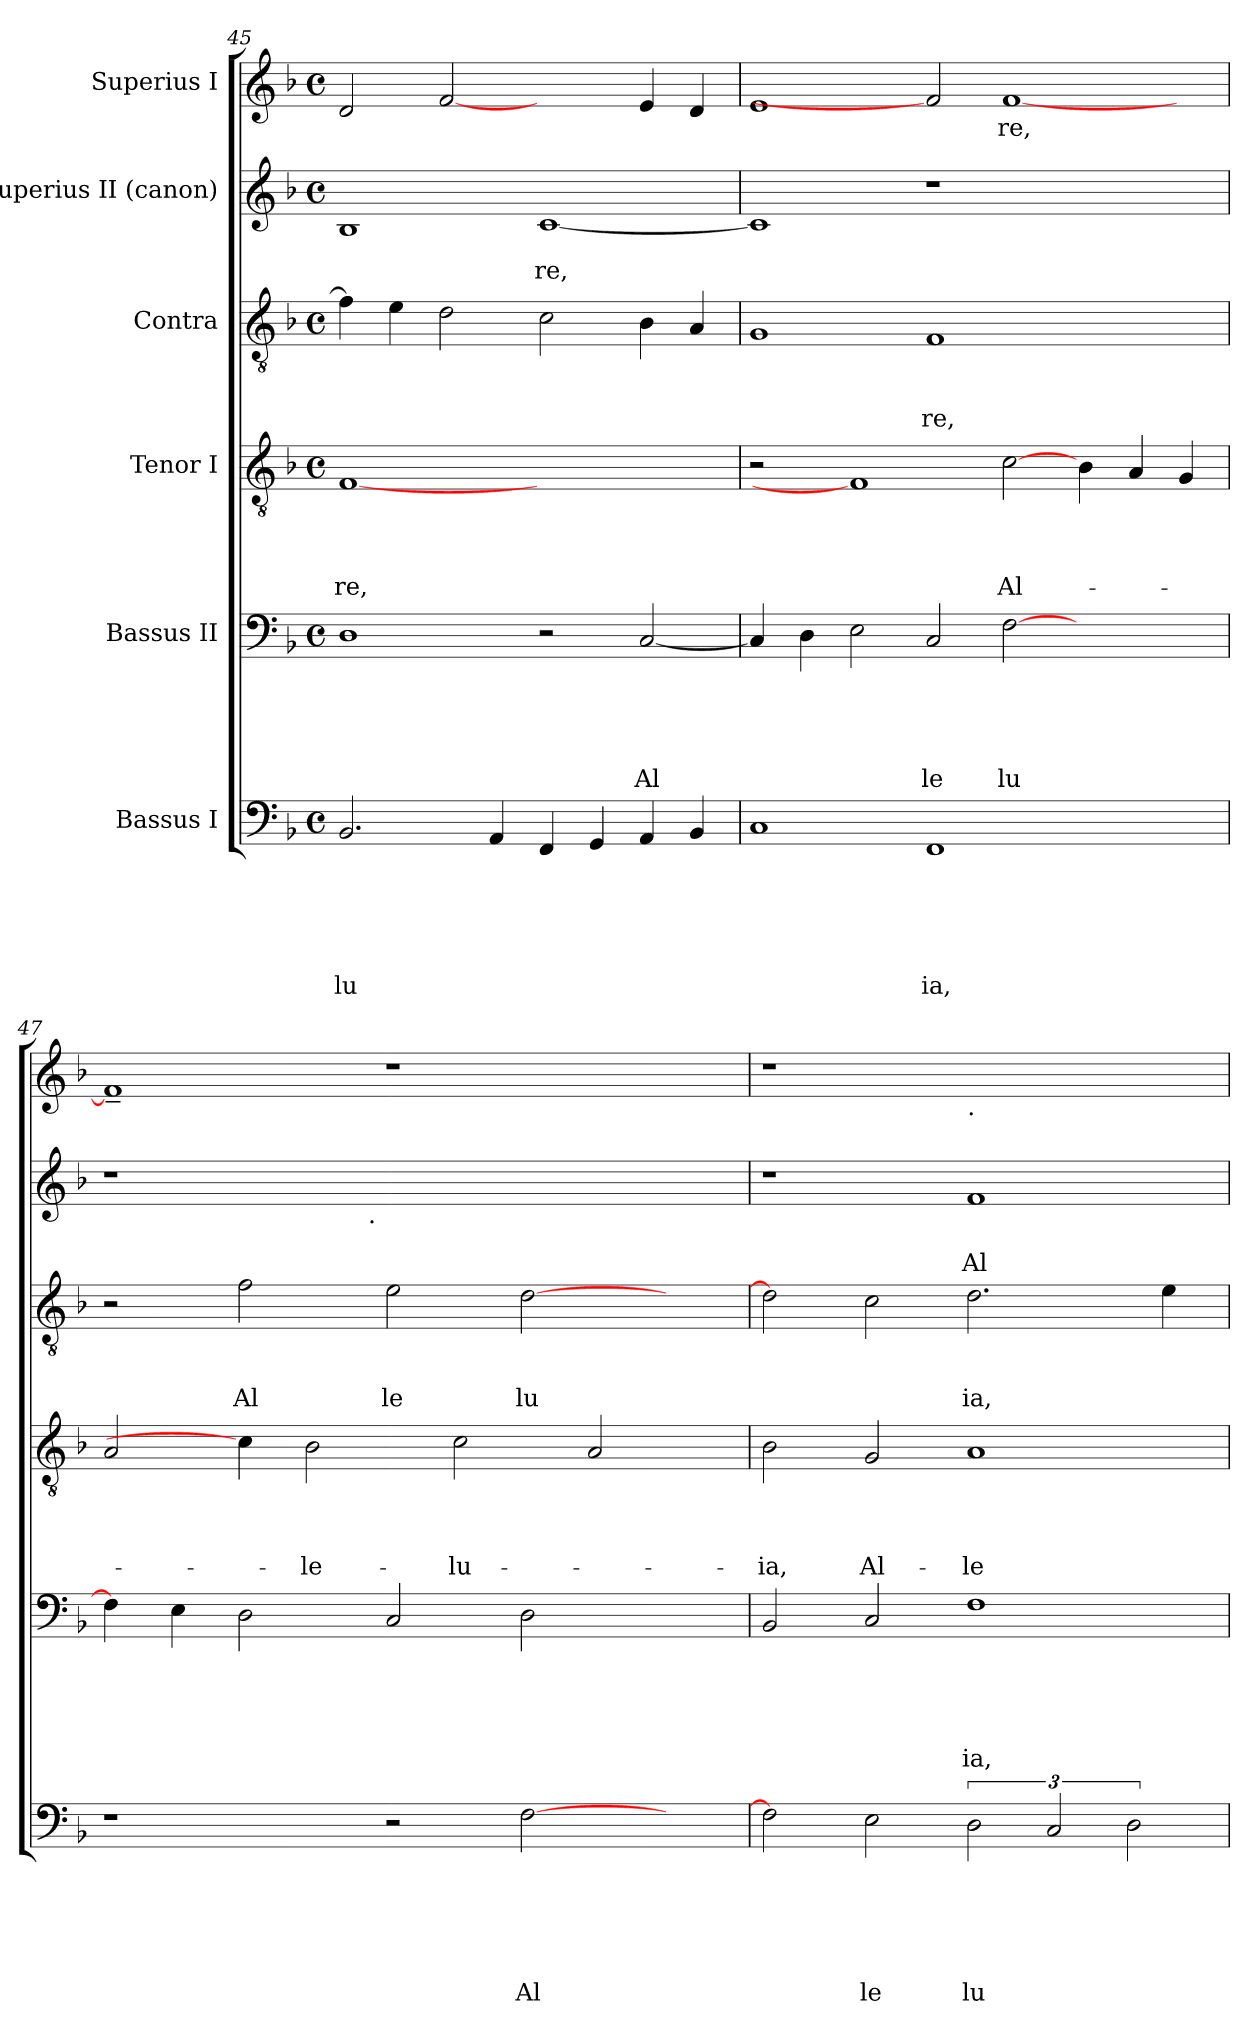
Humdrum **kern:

**kern	**text	**text	**text	**text	**text	**text	**kern	**text	**text	**text	**text	**text	**kern	**text	**text	**text	**text	**kern	**text	**text	**text	**kern	**text	**text	**kern	**text
*part6	*part6	*part6	*part6	*part6	*part6	*part6	*part5	*part5	*part5	*part5	*part5	*part5	*part4	*part4	*part4	*part4	*part4	*part3	*part3	*part3	*part3	*part2	*part2	*part2	*part1	*part1
*staff6	*staff6	*staff6	*staff6	*staff6	*staff6	*staff6	*staff5	*staff5	*staff5	*staff5	*staff5	*staff5	*staff4	*staff4	*staff4	*staff4	*staff4	*staff3	*staff3	*staff3	*staff3	*staff2	*staff2	*staff2	*staff1	*staff1
*I"Bassus I	*	*	*	*	*	*	*I"Bassus II	*	*	*	*	*	*I"Tenor I	*	*	*	*	*I"Contra	*	*	*	*I"Superius II (canon)	*	*	*I"Superius I	*
*clefF4	*	*	*	*	*	*	*clefF4	*	*	*	*	*	*clefGv2	*	*	*	*	*clefGv2	*	*	*	*clefG2	*	*	*clefG2	*
*k[b-]	*	*	*	*	*	*	*k[b-]	*	*	*	*	*	*k[b-]	*	*	*	*	*k[b-]	*	*	*	*k[b-]	*	*	*k[b-]	*
*F:	*	*	*	*	*	*	*F:	*	*	*	*	*	*F:	*	*	*	*	*F:	*	*	*	*F:	*	*	*F:	*
*M4/4	*	*	*	*	*	*	*M4/4	*	*	*	*	*	*M4/4	*	*	*	*	*M4/4	*	*	*	*M4/4	*	*	*M4/4	*
*met(c)	*	*	*	*	*	*	*met(c)	*	*	*	*	*	*met(c)	*	*	*	*	*met(c)	*	*	*	*met(c)	*	*	*met(c)	*
=45	=45	=45	=45	=45	=45	=45	=45	=45	=45	=45	=45	=45	=45	=45	=45	=45	=45	=45	=45	=45	=45	=45	=45	=45	=45	=45
!	!	!	!	!	!	!LO:LY:b	!	!	!	!	!	!	!	!	!	!	!LO:LY:b	!	!	!	!	!	!	!	!	!
2.BB-/	.	.	.	.	.	lu	1D	.	.	.	.	.	[1F	.	.	.	-re,	4f\]	.	.	.	1B-	.	.	2d/	.
.	.	.	.	.	.	.	.	.	.	.	.	.	.	.	.	.	.	4e\	.	.	.	.	.	.	.	.
.	.	.	.	.	.	.	.	.	.	.	.	.	.	.	.	.	.	2d\	.	.	.	.	.	.	[2f	.
4AA/	.	.	.	.	.	.	.	.	.	.	.	.	.	.	.	.	.	.	.	.	.	.	.	.	.	.
!	!	!	!	!	!	!	!	!	!	!	!	!	!	!	!	!	!	!	!	!	!	!	!	!LO:LY:b	!	!
4FF/	.	.	.	.	.	.	2r	.	.	.	.	.	1ryy	.	.	.	.	2c\	.	.	.	[<1c	.	re,	2ryy	.
4GG/	.	.	.	.	.	.	.	.	.	.	.	.	.	.	.	.	.	.	.	.	.	.	.	.	.	.
!	!	!	!	!	!	!	!	!	!	!	!	!LO:LY:b	!	!	!	!	!	!	!	!	!	!	!	!	!	!
4AA/	.	.	.	.	.	.	[<2C/	.	.	.	.	Al	.	.	.	.	.	4B-\	.	.	.	.	.	.	4e/	.
4BB-/	.	.	.	.	.	.	.	.	.	.	.	.	.	.	.	.	.	4A/	.	.	.	.	.	.	4d/	.
=46!	=46!	=46!	=46!	=46!	=46!	=46!	=46!	=46!	=46!	=46!	=46!	=46!	=46!	=46!	=46!	=46!	=46!	=46!	=46!	=46!	=46!	=46!	=46!	=46!	=46!	=46!
1C	.	.	.	.	.	.	4C/]	.	.	.	.	.	2r	.	.	.	.	1G	.	.	.	1c]	.	.	1e	.
.	.	.	.	.	.	.	4D\	.	.	.	.	.	.	.	.	.	.	.	.	.	.	.	.	.	.	.
.	.	.	.	.	.	.	2E\	.	.	.	.	.	1F]	.	.	.	.	.	.	.	.	.	.	.	.	.
!	!	!	!	!	!	!LO:LY:b	!	!	!	!	!	!LO:LY:b	!	!	!	!	!	!	!	!	!LO:LY:b	!	!	!	!	!
1FF	.	.	.	.	.	ia,	2C/	.	.	.	.	le	.	.	.	.	.	1F	.	.	-re,	1r	.	.	2f]	.
!	!	!	!	!	!	!	!	!	!	!	!	!LO:LY:b	!	!	!	!	!LO:LY:b	!	!	!	!	!	!	!	!	!LO:LY:b
.	.	.	.	.	.	.	[<2F\	.	.	.	.	lu	[2c\	.	.	.	Al-	.	.	.	.	.	.	.	[<1f	-re,
2.ryy	.	.	.	.	.	.	2.ryy	.	.	.	.	.	4B-\	.	.	.	.	2.ryy	.	.	.	2.ryy	.	.	.	.
.	.	.	.	.	.	.	.	.	.	.	.	.	4A/	.	.	.	.	.	.	.	.	.	.	.	.	.
.	.	.	.	.	.	.	.	.	.	.	.	.	4G/	.	.	.	.	.	.	.	.	.	.	.	4ryy	.
!!LO:LB:g=z
=47!	=47!	=47!	=47!	=47!	=47!	=47!	=47!	=47!	=47!	=47!	=47!	=47!	=47!	=47!	=47!	=47!	=47!	=47!	=47!	=47!	=47!	=47!	=47!	=47!	=47!	=47!
*	*	*	*	*	*	*	*	*	*	*	*	*	*	*	*	*	*	*	*	*	*	*^	*	*	*	*
1r	.	.	.	.	.	.	4F\]	.	.	.	.	.	2A/	.	.	.	.	2r	.	.	.	1r	2ryy	.	.	1f~<]	.
.	.	.	.	.	.	.	4E\	.	.	.	.	.	.	.	.	.	.	.	.	.	.	.	.	.	.	.	.
!	!	!	!	!	!	!	!	!	!	!	!	!	!	!	!	!	!	!	!	!	!LO:LY:b	!	!	!	!	!	!
.	.	.	.	.	.	.	2D\	.	.	.	.	.	4c\]	.	.	.	.	2f\	.	.	Al	.	4...ryy	.	.	.	.
!	!	!	!	!	!	!	!	!	!	!	!	!	!	!	!	!	!LO:LY:b	!	!	!	!	!	!	!	!	!	!
.	.	.	.	.	.	.	.	.	.	.	.	.	2B-\	.	.	.	-le-	.	.	.	.	.	.	.	.	.	.
!	!	!	!	!	!	!	!	!	!	!	!	!	!	!	!	!	!	!	!	!	!	!	!LO:TX:b:t=.	!	!	!	!
.	.	.	.	.	.	.	.	.	.	.	.	.	.	.	.	.	.	.	.	.	.	.	1ryy	.	.	.	.
!	!	!	!	!	!	!	!	!	!	!	!	!	!	!	!	!	!	!	!	!	!LO:LY:b	!	!	!	!	!	!
2r	.	.	.	.	.	.	2C/	.	.	.	.	.	.	.	.	.	.	2e\	.	.	le	1ryy	.	.	.	1r	.
!	!	!	!	!	!	!	!	!	!	!	!	!	!	!	!	!	!LO:LY:b	!	!	!	!	!	!	!	!	!	!
.	.	.	.	.	.	.	.	.	.	.	.	.	2c\	.	.	.	-lu-	.	.	.	.	.	.	.	.	.	.
!	!	!	!	!	!	!LO:LY:b	!	!	!	!	!	!	!	!	!	!	!	!	!	!	!LO:LY:b	!	!	!	!	!	!
[>2F\	.	.	.	.	.	Al	2D\	.	.	.	.	.	.	.	.	.	.	[>2d\	.	.	lu	.	.	.	.	.	.
.	.	.	.	.	.	.	.	.	.	.	.	.	2A/	.	.	.	.	.	.	.	.	.	.	.	.	.	.
.	.	.	.	.	.	.	.	.	.	.	.	.	.	.	.	.	.	.	.	.	.	.	4ryy	.	.	.	.
4ryy	.	.	.	.	.	.	4ryy	.	.	.	.	.	.	.	.	.	.	4ryy	.	.	.	4ryy	.	.	.	4ryy	.
.	.	.	.	.	.	.	.	.	.	.	.	.	.	.	.	.	.	.	.	.	.	.	32ryy	.	.	.	.
=48!	=48!	=48!	=48!	=48!	=48!	=48!	=48!	=48!	=48!	=48!	=48!	=48!	=48!	=48!	=48!	=48!	=48!	=48!	=48!	=48!	=48!	=48!	=48!	=48!	=48!	=48!	=48!
!	!	!	!	!	!	!	!	!	!	!	!	!	!	!	!	!	!LO:LY:b	!	!	!	!	!	!	!	!	!	!
*	*	*	*	*	*	*	*	*	*	*	*	*	*	*	*	*	*	*	*	*	*	*v	*v	*	*	*	*
2F\]	.	.	.	.	.	.	2BB-/	.	.	.	.	.	2B-\	.	.	.	-ia,	2d\]	.	.	.	1r	.	.	1r	.
!	!	!	!	!	!	!LO:LY:b	!	!	!	!	!	!	!	!	!	!	!LO:LY:b	!	!	!	!	!	!	!	!	!
2E\	.	.	.	.	.	le	2C/	.	.	.	.	.	2G/	.	.	.	Al-	2c\	.	.	.	.	.	.	.	.
!	!	!	!	!	!	!	!	!	!	!	!	!	!	!	!	!	!	!	!	!	!	!	!	!	!LO:TX:b:t=.	!
!	!	!	!	!	!	!LO:LY:b	!	!	!	!	!	!LO:LY:b	!	!	!	!	!LO:LY:b	!	!	!	!LO:LY:b	!	!	!LO:LY:b	!	!
3D\	.	.	.	.	.	lu	1F	.	.	.	.	ia,	1A	.	.	.	-le-	2.d\	.	.	ia,	1f	.	Al-	1ryy	.
3C/	.	.	.	.	.	.	.	.	.	.	.	.	.	.	.	.	.	.	.	.	.	.	.	.	.	.
3D\	.	.	.	.	.	.	.	.	.	.	.	.	.	.	.	.	.	.	.	.	.	.	.	.	.	.
.	.	.	.	.	.	.	.	.	.	.	.	.	.	.	.	.	.	4e\	.	.	.	.	.	.	.	.
=!	=!	=!	=!	=!	=!	=!	=!	=!	=!	=!	=!	=!	=!	=!	=!	=!	=!	=!	=!	=!	=!	=!	=!	=!	=!	=!
*-	*-	*-	*-	*-	*-	*-	*-	*-	*-	*-	*-	*-	*-	*-	*-	*-	*-	*-	*-	*-	*-	*-	*-	*-	*-	*-
